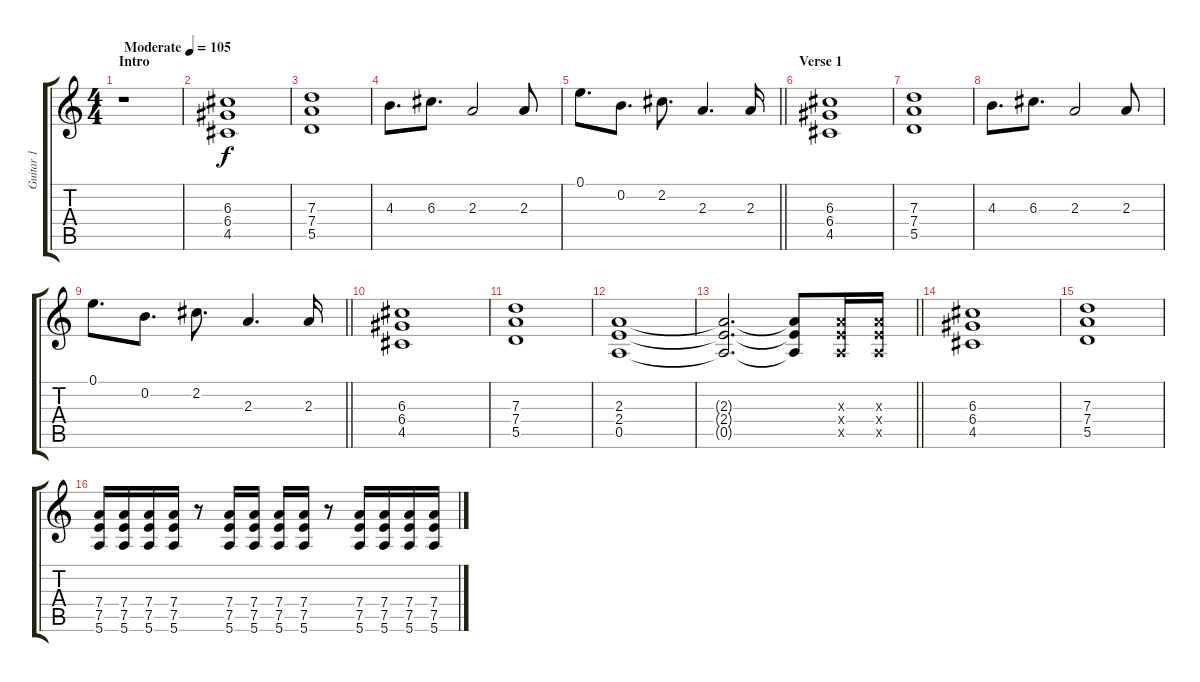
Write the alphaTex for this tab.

\track ("Guitar 1" "Guitar 1") {instrument electricguitarclean}
\staff {score tabs}
\tuning (E4 B3 G3 D3 A2 E2) {hide}
\ts (4 4)
\section ("" "Intro")
\tempo (105 "Moderate")
\clef g2
\ks c
r.1{dy f instrument electricguitarclean} |
(6.3 6.4 4.5).1 |
(7.3 7.4 5.5).1 |
4.3.8{d} 6.3.8{d} 2.3.2 2.3.8 |
\barLineRight lightlight
0.1.8{d} 0.2.8{d} 2.2.8{d} 2.3.4{d} 2.3.16 |
\section ("" "Verse 1")
(6.3 6.4 4.5).1 |
(7.3 7.4 5.5).1 |
4.3.8{d} 6.3.8{d} 2.3.2 2.3.8 |
\barLineRight lightlight
0.1.8{d} 0.2.8{d} 2.2.8{d} 2.3.4{d} 2.3.16 |
(6.3 6.4 4.5).1 |
(7.3 7.4 5.5).1 |
(2.3 2.4 0.5).1 |
\barLineRight lightlight
(2.3{t} 2.4{t} 0.5{t}).2{d} (2.3{t} 2.4{t} 0.5{t}).8 (2.3{x} 2.4{x} 0.5{x}).16 (2.3{x} 2.4{x} 0.5{x}).16 |
(6.3 6.4 4.5).1 |
(7.3 7.4 5.5).1 |
(7.4 7.5 5.6).16 (7.4 7.5 5.6).16 (7.4 7.5 5.6).16 (7.4 7.5 5.6).16 r.8 (7.4 7.5 5.6).16 (7.4 7.5 5.6).16 (7.4 7.5 5.6).16 (7.4 7.5 5.6).16 r.8 (7.4 7.5 5.6).16 (7.4 7.5 5.6).16 (7.4 7.5 5.6).16 (7.4 7.5 5.6).16
